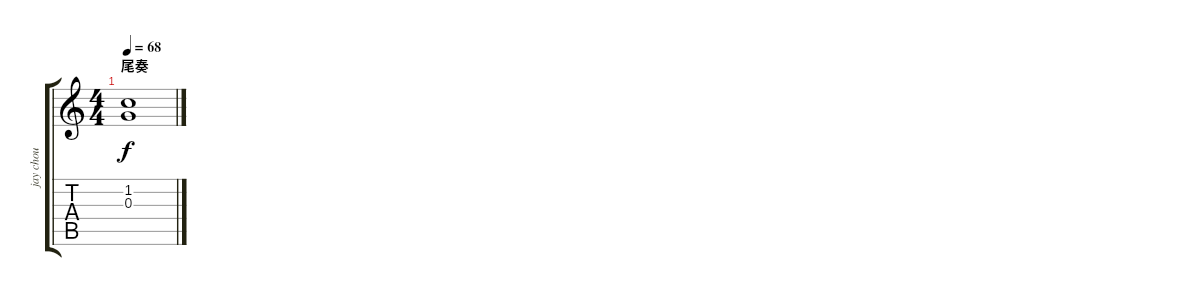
\track ("jay chou" "jay chou") {instrument electricguitarmuted}
\staff {score tabs}
\tuning (E4 B3 G3 D3 A2 E2) {hide}
\ts (4 4)
\section ("" "尾奏")
\tempo 68
\clef g2
\ks c
(1.2 0.3).1{dy f}
